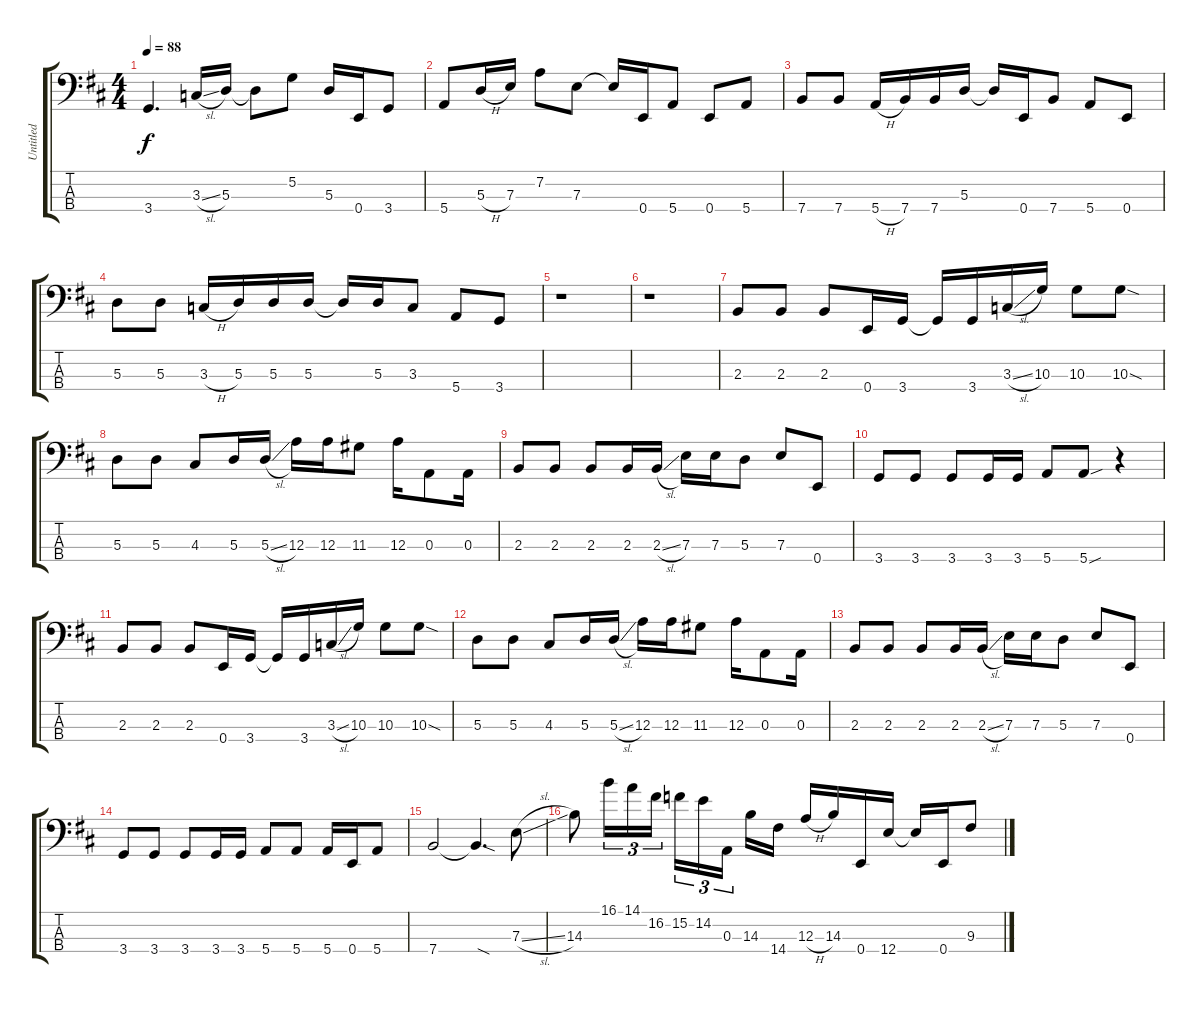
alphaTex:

\track ("Untitled" "Untitled") {instrument electricbassfinger}
\staff {score tabs}
\tuning (G2 D2 A1 E1) {hide}
\ts (4 4)
\tempo 88
\clef f4
\ks d
3.4.4{d dy f} 3.3{sl}.16 5.3.16 5.3{t}.8 5.2.8 5.3.16 0.4.16 3.4.8 |
5.4.8 5.3{h}.16 7.3.16 7.2.8 7.3.8 7.3{t}.16 0.4.16 5.4.8 0.4.8 5.4.8 |
7.4.8 7.4.8 5.4{h}.16 7.4.16 7.4.16 5.3.16 5.3{t}.16 0.4.16 7.4.8 5.4.8 0.4.8 |
5.3.8 5.3.8 3.3{h}.16 5.3.16 5.3.16 5.3.16 5.3{t}.16 5.3.16 3.3.8 5.4.8 3.4.8 |
r.1 |
r.1 |
2.3.8 2.3.8 2.3.8 0.4.16 3.4.16 3.4{t}.16 3.4.16 3.3{sl}.16 10.3.16 10.3.8 10.3{sod}.8 |
5.3.8 5.3.8 4.3.8 5.3.16 5.3{sl}.16 12.3.16 12.3.16 11.3.8 12.3.16 0.3.8 0.3.16 |
2.3.8 2.3.8 2.3.8 2.3.16 2.3{sl}.16 7.3.16 7.3.16 5.3.8 7.3.8 0.4.8 |
3.4.8 3.4.8 3.4.8 3.4.16 3.4.16 5.4.8 5.4{sou}.8 r.4 |
2.3.8 2.3.8 2.3.8 0.4.16 3.4.16 3.4{t}.16 3.4.16 3.3{sl}.16 10.3.16 10.3.8 10.3{sod}.8 |
5.3.8 5.3.8 4.3.8 5.3.16 5.3{sl}.16 12.3.16 12.3.16 11.3.8 12.3.16 0.3.8 0.3.16 |
2.3.8 2.3.8 2.3.8 2.3.16 2.3{sl}.16 7.3.16 7.3.16 5.3.8 7.3.8 0.4.8 |
3.4.8 3.4.8 3.4.8 3.4.16 3.4.16 5.4.8 5.4.8 5.4.16 0.4.16 5.4.8 |
7.4.2 7.4{sod t}.4{d} 7.3{sl}.8 |
14.3.8 16.1.16{tu (3 2)} 14.1.16{tu (3 2)} 16.2.16{tu (3 2)} 15.2.16{tu (3 2)} 14.2.16{tu (3 2)} 0.3.16{tu (3 2) beam splitsecondary} 14.3.16 14.4.16 12.3{h}.16 14.3.16 0.4.16 12.4.16 12.4{t}.16 0.4.16 9.3{ss}.8
